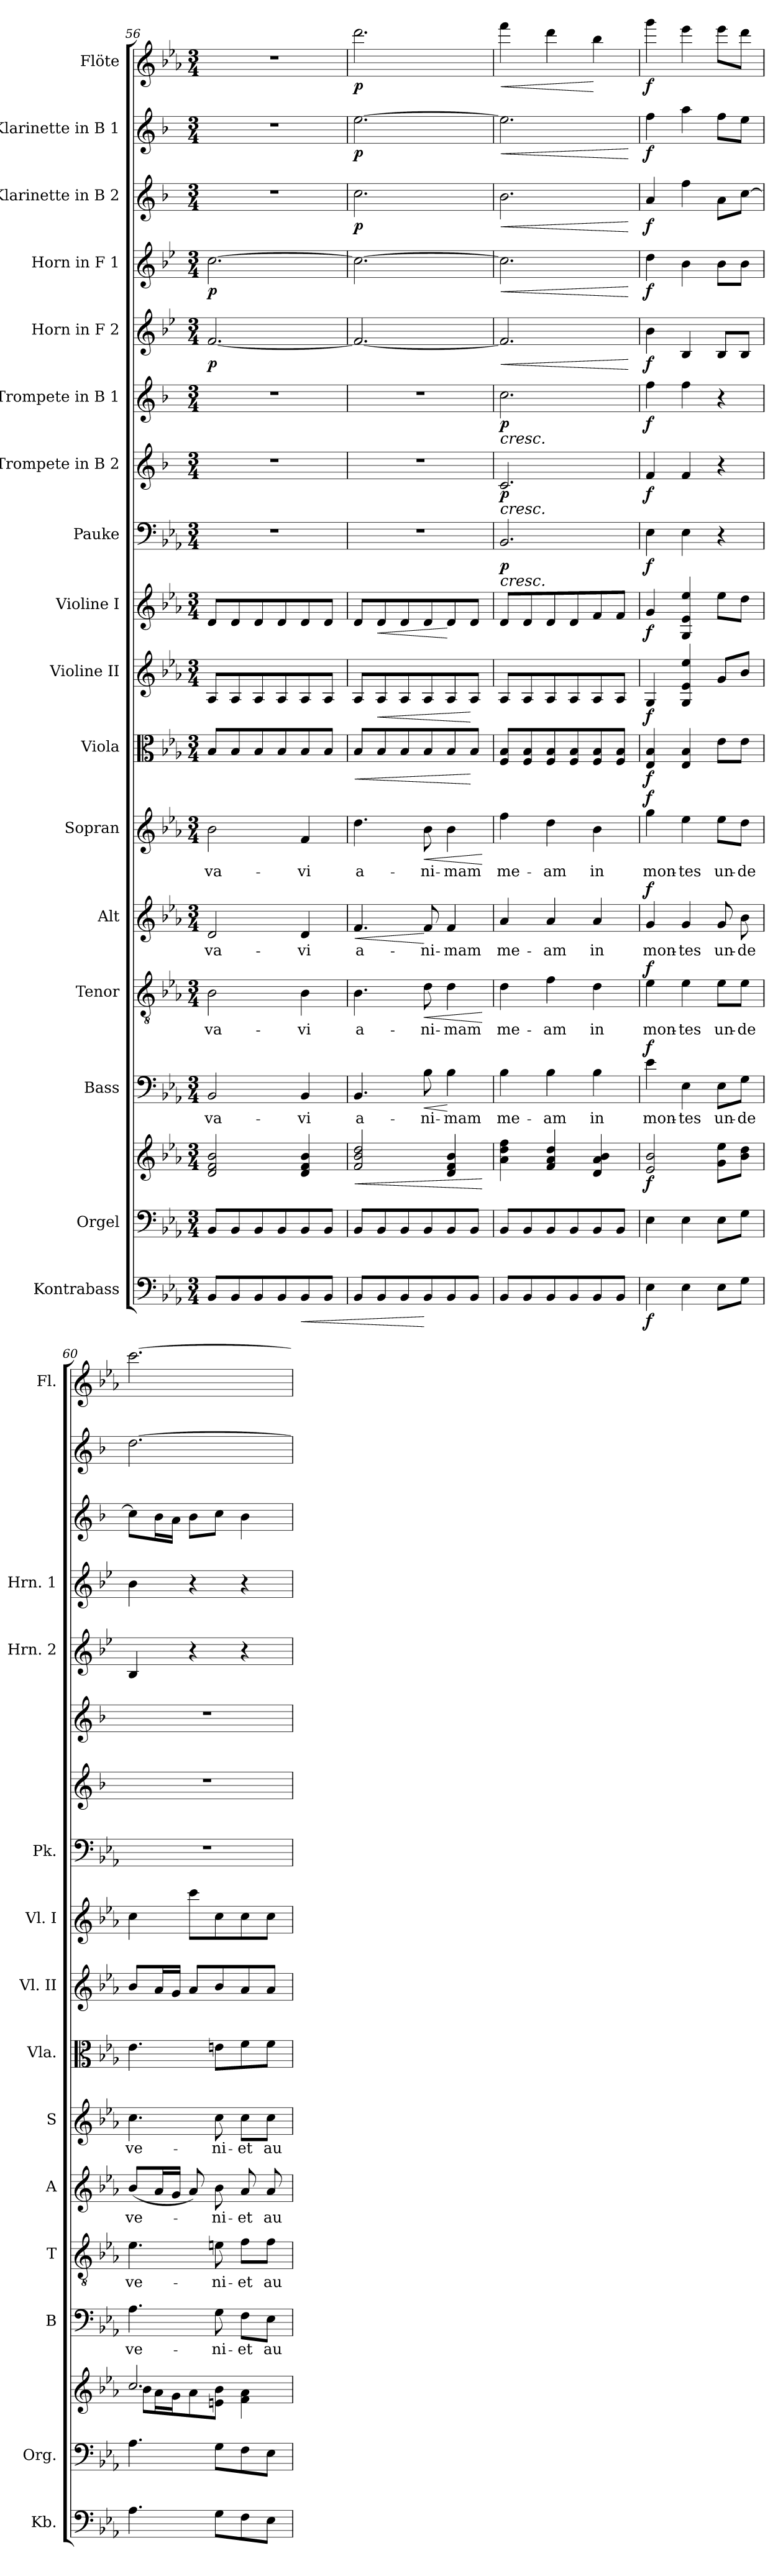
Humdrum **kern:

**kern	**dynam	**kern	**kern	**dynam	**kern	**text	**dynam	**kern	**text	**dynam	**kern	**text	**dynam	**kern	**text	**dynam	**kern	**dynam	**kern	**dynam	**kern	**dynam	**kern	**dynam	**kern	**dynam	**kern	**dynam	**kern	**dynam	**kern	**dynam	**kern	**dynam	**kern	**dynam	**kern	**dynam
*part17	*part17	*part16	*part16	*part16	*part15	*part15	*part15	*part14	*part14	*part14	*part13	*part13	*part13	*part12	*part12	*part12	*part11	*part11	*part10	*part10	*part9	*part9	*part8	*part8	*part7	*part7	*part6	*part6	*part5	*part5	*part4	*part4	*part3	*part3	*part2	*part2	*part1	*part1
*staff18	*staff18	*staff17	*staff16	*staff16/17	*staff15	*staff15	*staff15	*staff14	*staff14	*staff14	*staff13	*staff13	*staff13	*staff12	*staff12	*staff12	*staff11	*staff11	*staff10	*staff10	*staff9	*staff9	*staff8	*staff8	*staff7	*staff7	*staff6	*staff6	*staff5	*staff5	*staff4	*staff4	*staff3	*staff3	*staff2	*staff2	*staff1	*staff1
*I"Kontrabass	*	*I"Orgel	*	*	*I"Bass	*	*	*I"Tenor	*	*	*I"Alt	*	*	*I"Sopran	*	*	*I"Viola	*	*I"Violine II	*	*I"Violine I	*	*I"Pauke	*	*I"Trompete in B 2	*	*I"Trompete in B 1	*	*I"Horn in F 2	*	*I"Horn in F 1	*	*I"Klarinette in B 2	*	*I"Klarinette in B 1	*	*I"Flöte	*
*I'Kb.	*	*I'Org.	*	*	*I'B	*	*	*I'T	*	*	*I'A	*	*	*I'S	*	*	*I'Vla.	*	*I'Vl. II	*	*I'Vl. I	*	*I'Pk.	*	*	*	*	*	*I'Hrn. 2	*	*I'Hrn. 1	*	*	*	*	*	*I'Fl.	*
!!LO:PB:g=z
*clefF4	*	*clefF4	*clefG2	*	*clefF4	*	*	*clefGv2	*	*	*clefG2	*	*	*clefG2	*	*	*clefC3	*	*clefG2	*	*clefG2	*	*clefF4	*	*clefG2	*	*clefG2	*	*clefG2	*	*clefG2	*	*clefG2	*	*clefG2	*	*clefG2	*
*ITrd7c12	*	*	*	*	*	*	*	*	*	*	*	*	*	*	*	*	*	*	*	*	*	*	*	*	*ITrd1c2	*	*ITrd1c2	*	*ITrd4c7	*	*ITrd4c7	*	*ITrd1c2	*	*ITrd1c2	*	*	*
*k[b-e-a-]	*	*k[b-e-a-]	*k[b-e-a-]	*	*k[b-e-a-]	*	*	*k[b-e-a-]	*	*	*k[b-e-a-]	*	*	*k[b-e-a-]	*	*	*k[b-e-a-]	*	*k[b-e-a-]	*	*k[b-e-a-]	*	*k[b-e-a-]	*	*k[b-e-a-]	*	*k[b-e-a-]	*	*k[b-e-a-]	*	*k[b-e-a-]	*	*k[b-e-a-]	*	*k[b-e-a-]	*	*k[b-e-a-]	*
*E-:	*	*E-:	*E-:	*	*E-:	*	*	*E-:	*	*	*E-:	*	*	*E-:	*	*	*E-:	*	*E-:	*	*E-:	*	*E-:	*	*E-:	*	*E-:	*	*E-:	*	*E-:	*	*E-:	*	*E-:	*	*E-:	*
*M3/4	*	*M3/4	*M3/4	*	*M3/4	*	*	*M3/4	*	*	*M3/4	*	*	*M3/4	*	*	*M3/4	*	*M3/4	*	*M3/4	*	*M3/4	*	*M3/4	*	*M3/4	*	*M3/4	*	*M3/4	*	*M3/4	*	*M3/4	*	*M3/4	*
=56	=56	=56	=56	=56	=56	=56	=56	=56	=56	=56	=56	=56	=56	=56	=56	=56	=56	=56	=56	=56	=56	=56	=56	=56	=56	=56	=56	=56	=56	=56	=56	=56	=56	=56	=56	=56	=56	=56
!	!	!	!	!	!	!LO:LY:b	!	!	!LO:LY:b	!	!	!LO:LY:b	!	!	!LO:LY:b	!	!	!	!	!	!	!	!	!	!	!	!	!	!	!LO:DY:b	!	!LO:DY:b	!	!	!	!	!	!
8BBB-/L	.	8BB-/L	2d/ 2f/ 2b-/	.	2BB-/	-va-	.	2B-\	-va-	.	2d/	-va-	.	2b-\	-va-	.	8B-/L	.	8A-/L	.	8d/L	.	2.r	.	2.r	.	2.r	.	[2.B-/	p	[2.f\	p	2.r	.	2.r	.	2.r	.
8BBB-/	.	8BB-/	.	.	.	.	.	.	.	.	.	.	.	.	.	.	8B-/	.	8A-/	.	8d/	.	.	.	.	.	.	.	.	.	.	.	.	.	.	.	.	.
8BBB-/	.	8BB-/	.	.	.	.	.	.	.	.	.	.	.	.	.	.	8B-/	.	8A-/	.	8d/	.	.	.	.	.	.	.	.	.	.	.	.	.	.	.	.	.
8BBB-/	.	8BB-/	.	.	.	.	.	.	.	.	.	.	.	.	.	.	8B-/	.	8A-/	.	8d/	.	.	.	.	.	.	.	.	.	.	.	.	.	.	.	.	.
!	!LO:HP:b	!	!	!	!	!LO:LY:b	!	!	!LO:LY:b	!	!	!LO:LY:b	!	!	!LO:LY:b	!	!	!	!	!	!	!	!	!	!	!	!	!	!	!	!	!	!	!	!	!	!	!
8BBB-/	<	8BB-/	4d/ 4f/ 4b-/	.	4BB-/	-vi	.	4B-\	-vi	.	4d/	-vi	.	4f/	-vi	.	8B-/	.	8A-/	.	8d/	.	.	.	.	.	.	.	.	.	.	.	.	.	.	.	.	.
8BBB-/J	.	8BB-/J	.	.	.	.	.	.	.	.	.	.	.	.	.	.	8B-/J	.	8A-/J	.	8d/J	.	.	.	.	.	.	.	.	.	.	.	.	.	.	.	.	.
=57	=57	=57	=57	=57	=57	=57	=57	=57	=57	=57	=57	=57	=57	=57	=57	=57	=57	=57	=57	=57	=57	=57	=57	=57	=57	=57	=57	=57	=57	=57	=57	=57	=57	=57	=57	=57	=57	=57
!	!	!	!	!LO:HP:b	!	!LO:LY:b	!	!	!LO:LY:b	!	!	!LO:LY:b	!LO:HP:b	!	!LO:LY:b	!	!	!LO:HP:b	!	!	!	!	!	!	!	!	!	!	!	!	!	!	!	!LO:DY:b	!	!LO:DY:b	!	!LO:DY:b
8BBB-/L	.	8BB-/L	2f/ 2b-/ 2dd/	<	4.BB-/	a-	.	4.B-\	a-	.	4.f/	a-	<	4.dd\	a-	.	8B-/L	<	8A-/L	.	8d/L	.	2.r	.	2.r	.	2.r	.	2.B-/_	.	2.f\_	.	2.b-\	p	[2.dd\	p	2.ddd\	p
!	!	!	!	!	!	!	!	!	!	!	!	!	!	!	!	!	!	!	!	!LO:HP:b	!	!LO:HP:b	!	!	!	!	!	!	!	!	!	!	!	!	!	!	!	!
8BBB-/	.	8BB-/	.	.	.	.	.	.	.	.	.	.	.	.	.	.	8B-/	.	8A-/	<	8d/	<	.	.	.	.	.	.	.	.	.	.	.	.	.	.	.	.
8BBB-/	.	8BB-/	.	.	.	.	.	.	.	.	.	.	.	.	.	.	8B-/	.	8A-/	.	8d/	.	.	.	.	.	.	.	.	.	.	.	.	.	.	.	.	.
!	!	!	!	!	!	!LO:LY:b	!LO:HP:b	!	!LO:LY:b	!LO:HP:b	!	!LO:LY:b	!	!	!LO:LY:b	!LO:HP:b	!	!	!	!	!	!	!	!	!	!	!	!	!	!	!	!	!	!	!	!	!	!
8BBB-/	[	8BB-/	.	.	8B-\	-ni-	<	8d\	-ni-	<	8f/	-ni-	[	8b-\	-ni-	<	8B-/	.	8A-/	.	8d/	.	.	.	.	.	.	.	.	.	.	.	.	.	.	.	.	.
!	!	!	!	!	!	!LO:LY:b	!	!	!LO:LY:b	!	!	!LO:LY:b	!	!	!LO:LY:b	!	!	!	!	!	!	!	!	!	!	!	!	!	!	!	!	!	!	!	!	!	!	!
8BBB-/	.	8BB-/	4d/ 4f/ 4b-/	.	4B-\	-mam	[	4d\	-mam	.	4f/	-mam	.	4b-\	-mam	.	8B-/	.	8A-/	.	8d/	[	.	.	.	.	.	.	.	.	.	.	.	.	.	.	.	.
8BBB-/J	.	8BB-/J	.	.	.	.	.	.	.	.	.	.	.	.	.	.	8B-/J	[	8A-/J	[	8d/J	.	.	.	.	.	.	.	.	.	.	.	.	.	.	.	.	.
.	.	.	.	[	.	.	.	.	.	[	.	.	.	.	.	[	.	.	.	.	.	.	.	.	.	.	.	.	.	.	.	.	.	.	.	.	.	.
=58	=58	=58	=58	=58	=58	=58	=58	=58	=58	=58	=58	=58	=58	=58	=58	=58	=58	=58	=58	=58	=58	=58	=58	=58	=58	=58	=58	=58	=58	=58	=58	=58	=58	=58	=58	=58	=58	=58
!	!	!	!	!	!	!LO:LY:b	!	!	!LO:LY:b	!	!	!LO:LY:b	!	!	!LO:LY:b	!	!	!	!	!	!	!	!	!LO:HP:b	!	!LO:HP:b	!	!LO:HP:b	!	!LO:HP:b	!	!LO:HP:b	!	!LO:HP:b	!	!LO:HP:b	!	!LO:HP:b
!	!	!	!	!	!	!	!	!	!	!	!	!	!	!	!	!	!	!	!	!	!	!	!	!LO:DY:n=1:b	!	!LO:DY:n=1:b	!	!LO:DY:n=1:b	!	!	!	!	!	!	!	!	!	!
8BBB-/L	.	8BB-/L	4a-\ 4dd\ 4ff\	.	4B-\	me-	.	4d\	me-	.	4a-/	me-	.	4ff\	me-	.	8F/ 8B-/L	.	8A-/L	.	8d/L	.	2.BB-/	< p	2.B-/	< p	2.b-\	< p	2.B-/]	<	2.f\]	<	2.a-\	<	2.dd\]	<	4fff\	<
8BBB-/	.	8BB-/	.	.	.	.	.	.	.	.	.	.	.	.	.	.	8F/ 8B-/	.	8A-/	.	8d/	.	.	.	.	.	.	.	.	.	.	.	.	.	.	.	.	.
!	!	!	!	!	!	!LO:LY:b	!	!	!LO:LY:b	!	!	!LO:LY:b	!	!	!LO:LY:b	!	!	!	!	!	!	!	!	!	!	!	!	!	!	!	!	!	!	!	!	!	!	!
8BBB-/	.	8BB-/	4f/ 4a-/ 4dd/	.	4B-\	-am	.	4f\	-am	.	4a-/	-am	.	4dd\	-am	.	8F/ 8B-/	.	8A-/	.	8d/	.	.	.	.	.	.	.	.	.	.	.	.	.	.	.	4ddd\	.
8BBB-/	.	8BB-/	.	.	.	.	.	.	.	.	.	.	.	.	.	.	8F/ 8B-/	.	8A-/	.	8d/	.	.	.	.	.	.	.	.	.	.	.	.	.	.	.	.	.
!	!	!	!	!	!	!LO:LY:b	!	!	!LO:LY:b	!	!	!LO:LY:b	!	!	!LO:LY:b	!	!	!	!	!	!	!	!	!	!	!	!	!	!	!	!	!	!	!	!	!	!	!
8BBB-/	.	8BB-/	4d/ 4a-/ 4b-/	.	4B-\	in	.	4d\	in	.	4a-/	in	.	4b-\	in	.	8F/ 8B-/	.	8A-/	.	8f/	.	.	.	.	.	.	.	.	.	.	.	.	.	.	.	4bb-\	[
8BBB-/J	.	8BB-/J	.	.	.	.	.	.	.	.	.	.	.	.	.	.	8F/ 8B-/J	.	8A-/J	.	8f/J	.	.	.	.	.	.	.	.	.	.	.	.	.	.	.	.	.
.	.	.	.	.	.	.	.	.	.	.	.	.	.	.	.	.	.	.	.	.	.	.	.	.	.	.	.	.	.	[	.	[	.	[	.	[	.	.
=59	=59	=59	=59	=59	=59	=59	=59	=59	=59	=59	=59	=59	=59	=59	=59	=59	=59	=59	=59	=59	=59	=59	=59	=59	=59	=59	=59	=59	=59	=59	=59	=59	=59	=59	=59	=59	=59	=59
!	!LO:DY:b	!	!	!LO:DY:b	!	!LO:LY:b	!LO:DY:a	!	!LO:LY:b	!LO:DY:a	!	!LO:LY:b	!LO:DY:a	!	!LO:LY:b	!LO:DY:a	!	!LO:DY:b	!	!LO:DY:b	!	!LO:DY:b	!	!LO:DY:b	!	!LO:DY:b	!	!LO:DY:b	!	!LO:DY:b	!	!LO:DY:b	!	!LO:DY:b	!	!LO:DY:b	!	!LO:DY:b
4EE-\	f	4E-\	2e-/ 2b-/	f	4e-\	mon-	f	4e-\	mon-	f	4g/	mon-	f	4gg\	mon-	f	4E-/ 4B-/	f	4G/	f	4g/	f	4E-\	f	4e-/	f	4ee-\	f	4e-\	f	4g\	f	4g/	f	4ee-\	f	4ggg\	f
!	!	!	!	!	!	!LO:LY:b	!	!	!LO:LY:b	!	!	!LO:LY:b	!	!	!LO:LY:b	!	!	!	!	!	!	!	!	!	!	!	!	!	!	!	!	!	!	!	!	!	!	!
4EE-\	.	4E-\	.	.	4E-\	-tes	.	4e-\	-tes	.	4g/	-tes	.	4ee-\	-tes	.	4E-/ 4B-/	.	4G/ 4e-/ 4ee-/	.	4G/ 4e-/ 4ee-/	.	4E-\	[	4e-/	[	4ee-\	[	4E-/	.	4e-\	.	4ee-\	.	4gg\	.	4eee-\	.
!	!	!	!	!	!	!LO:LY:b	!	!	!LO:LY:b	!	!	!LO:LY:b	!	!	!LO:LY:b	!	!	!	!	!	!	!	!	!	!	!	!	!	!	!	!	!	!	!	!	!	!	!
8EE-\L	.	8E-\L	8g\ 8ee-\L	.	8E-\L	un-	.	8e-\L	un-	.	8g/	un-	.	8ee-\L	un-	.	8e-\L	.	8g/L	.	8ee-\L	.	4r	.	4r	.	4r	.	8E-/L	.	8e-\L	.	8g\L	.	8ee-\L	.	8eee-\L	.
!	!	!	!	!	!	!LO:LY:b	!	!	!LO:LY:b	!	!	!LO:LY:b	!	!	!LO:LY:b	!	!	!	!	!	!	!	!	!	!	!	!	!	!	!	!	!	!	!	!	!	!	!
8GG\J	.	8G\J	8b-\ 8dd\J	.	8G\J	-de	.	8e-\J	-de	.	8b-\	-de	.	8dd\J	-de	.	8e-\J	.	8b-/J	.	8dd\J	.	.	.	.	.	.	.	8E-/J	.	8e-\J	.	[8b-\J	.	8dd\J	.	8ddd\J	.
=60	=60	=60	=60	=60	=60	=60	=60	=60	=60	=60	=60	=60	=60	=60	=60	=60	=60	=60	=60	=60	=60	=60	=60	=60	=60	=60	=60	=60	=60	=60	=60	=60	=60	=60	=60	=60	=60	=60
*	*	*	*^	*	*	*	*	*	*	*	*	*	*	*	*	*	*	*	*	*	*	*	*	*	*	*	*	*	*	*	*	*	*	*	*	*	*	*
!	!	!	!	!	!	!	!LO:LY:b	!	!	!LO:LY:b	!	!	!LO:LY:b	!	!	!LO:LY:b	!	!	!	!	!	!	!	!	!	!	!	!	!	!	!	!	!	!	!	!	!	!	!
4.AA-\	.	4.A-\	2.cc/	8b-\L	.	4.A-\	ve-	.	4.e-\	ve-	.	(<8b-/L	ve-	.	4.cc\	ve-	.	4.e-\	.	8b-/L	.	4cc\	.	2.r	.	2.r	.	2.r	.	4E-/	.	4e-\	.	8b-\L]	.	[2.cc\	.	[2.ccc\	.
.	.	.	.	16a-\L	.	.	.	.	.	.	.	16a-/L	.	.	.	.	.	.	.	16a-/L	.	.	.	.	.	.	.	.	.	.	.	.	.	16a-\L	.	.	.	.	.
.	.	.	.	16g\J	.	.	.	.	.	.	.	16g/JJ	.	.	.	.	.	.	.	16g/JJ	.	.	.	.	.	.	.	.	.	.	.	.	.	16g\JJ	.	.	.	.	.
.	.	.	.	8a-\	.	.	.	.	.	.	.	8a-/)	.	.	.	.	.	.	.	8a-/L	.	8ccc\L	.	.	.	.	.	.	.	4r	.	4r	.	8a-\L	.	.	.	.	.
!	!	!	!	!	!	!	!LO:LY:b	!	!	!LO:LY:b	!	!	!LO:LY:b	!	!	!LO:LY:b	!	!	!	!	!	!	!	!	!	!	!	!	!	!	!	!	!	!	!	!	!	!	!
8GG\L	.	8G\L	.	8en\ 8b-\J	.	8G\	-ni-	.	8en\	-ni-	.	8b-\	-ni-	.	8cc\	-ni-	.	8en\L	.	8b-/	.	8cc\	.	.	.	.	.	.	.	.	.	.	.	8b-\J	.	.	.	.	.
!	!	!	!	!	!	!	!LO:LY:b	!	!	!LO:LY:b	!	!	!LO:LY:b	!	!	!LO:LY:b	!	!	!	!	!	!	!	!	!	!	!	!	!	!	!	!	!	!	!	!	!	!	!
8FF\	.	8F\	.	4f\ 4a-\	.	8F\L	-et	.	8f\L	-et	.	8a-/	-et	.	8cc\L	-et	.	8f\	.	8a-/	.	8cc\	.	.	.	.	.	.	.	4r	.	4r	.	4a-\	.	.	.	.	.
!	!	!	!	!	!	!	!LO:LY:b	!	!	!LO:LY:b	!	!	!LO:LY:b	!	!	!LO:LY:b	!	!	!	!	!	!	!	!	!	!	!	!	!	!	!	!	!	!	!	!	!	!	!
8EE-\J	.	8E-\J	.	.	.	8E-\J	au-	.	8f\J	au-	.	8a-/	au-	.	8cc\J	au-	.	8f\J	.	8a-/J	.	8cc\J	.	.	.	.	.	.	.	.	.	.	.	.	.	.	.	.	.
*	*	*	*v	*v	*	*	*	*	*	*	*	*	*	*	*	*	*	*	*	*	*	*	*	*	*	*	*	*	*	*	*	*	*	*	*	*	*	*	*
=	=	=	=	=	=	=	=	=	=	=	=	=	=	=	=	=	=	=	=	=	=	=	=	=	=	=	=	=	=	=	=	=	=	=	=	=	=	=
*-	*-	*-	*-	*-	*-	*-	*-	*-	*-	*-	*-	*-	*-	*-	*-	*-	*-	*-	*-	*-	*-	*-	*-	*-	*-	*-	*-	*-	*-	*-	*-	*-	*-	*-	*-	*-	*-	*-
